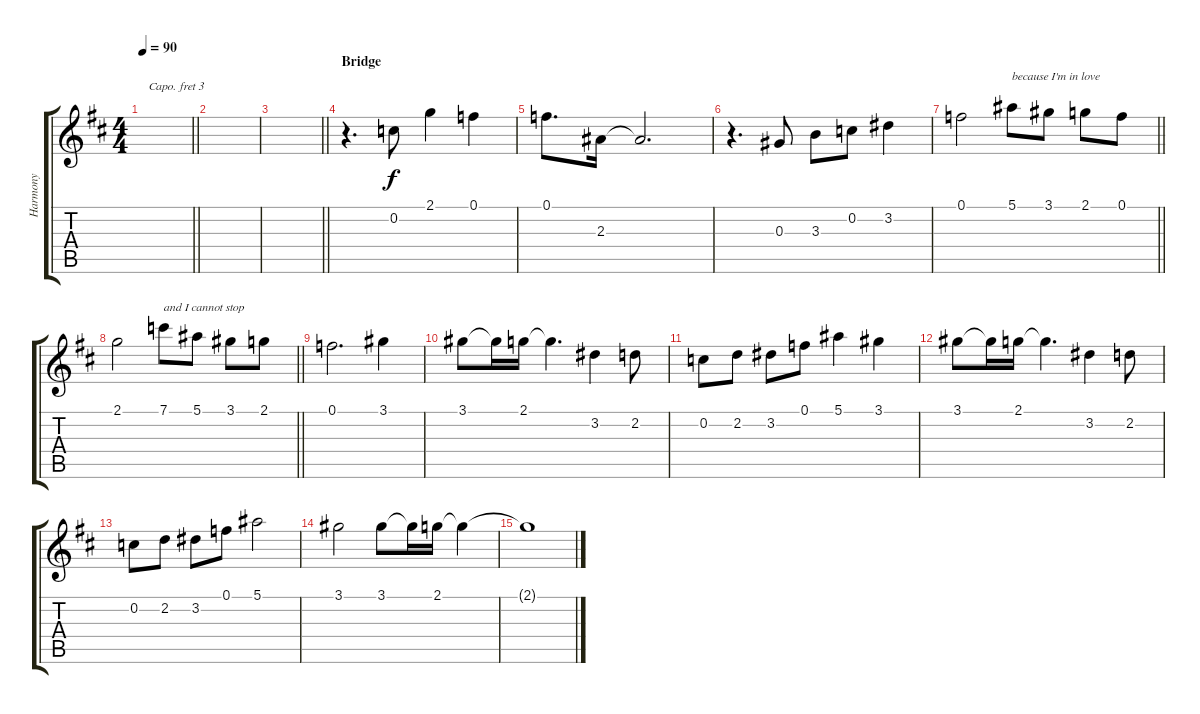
\track ("Harmony" "Harmony") {instrument electricguitarjazz}
\staff {score tabs}
\capo 3
\tuning (D4 A3 F3 C3 G2 D2) {hide}
\ts (4 4)
\tempo 90
\clef g2
\barLineRight lightlight
\ks d
|
|
\barLineRight lightlight
|
\section ("" "Bridge")
r.4{d} 0.2.8 2.1.4 0.1.4 |
0.1.8{d} 2.3.16 2.3{t}.2{d} |
r.4{d} 0.3.8 3.3.8 0.2.8 3.2.4 |
\barLineRight lightlight
0.1.2 5.1.8{txt "because I'm in love"} 3.1.8 2.1.8 0.1.8 |
\barLineRight lightlight
2.1.2 7.1.8{txt "and I cannot stop"} 5.1.8 3.1.8 2.1.8 |
0.1.2{d} 3.1.4 |
3.1.8 3.1{t}.16 2.1.16 2.1{t}.4{d} 3.2.4 2.2.8 |
0.2.8 2.2.8 3.2.8 0.1.8 5.1.4 3.1.4 |
3.1.8 3.1{t}.16 2.1.16 2.1{t}.4{d} 3.2.4 2.2.8 |
0.2.8 2.2.8 3.2.8 0.1.8 5.1.2 |
3.1.2 3.1.8 3.1{t}.16 2.1.16 2.1{t}.4 |
2.1{t}.1
